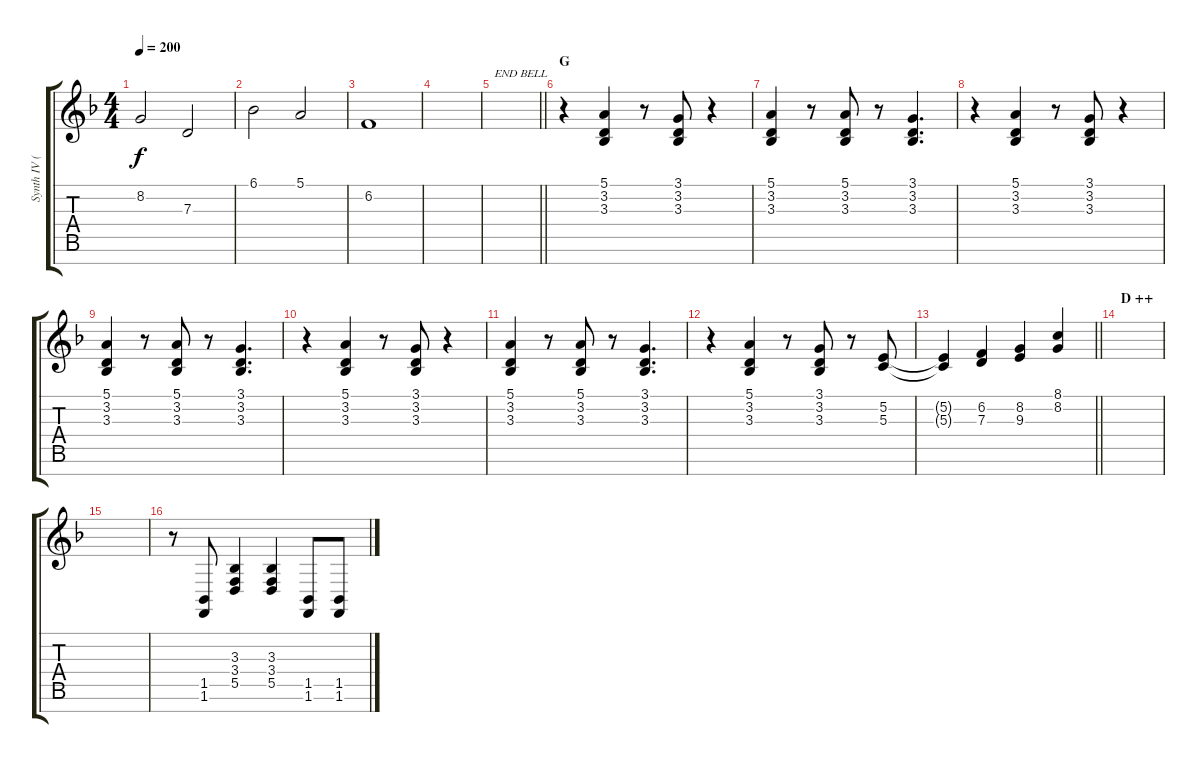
\track ("Synth IV (Kotobuki Tsumugi)" "Synth IV (") {instrument drawbarorgan}
\staff {score tabs}
\tuning (E4 B3 G3 D3 A2 E2 B1) {hide}
\ts (4 4)
\tempo 200
\clef g2
\ks f
8.2.2{dy f} 7.3.2 |
6.1.2 5.1.2 |
6.2.1{txt "                                          END BELL"} |
|
\barLineRight lightlight
|
\section ("" "G")
r.4{instrument drawbarorgan} (5.1 3.2 3.3).4 r.8 (3.1 3.2 3.3).8 r.4 |
(5.1 3.2 3.3).4 r.8 (5.1 3.2 3.3).8 r.8 (3.1 3.2 3.3).4{d} |
r.4 (5.1 3.2 3.3).4 r.8 (3.1 3.2 3.3).8 r.4 |
(5.1 3.2 3.3).4 r.8 (5.1 3.2 3.3).8 r.8 (3.1 3.2 3.3).4{d} |
r.4 (5.1 3.2 3.3).4 r.8 (3.1 3.2 3.3).8 r.4 |
(5.1 3.2 3.3).4 r.8 (5.1 3.2 3.3).8 r.8 (3.1 3.2 3.3).4{d} |
r.4 (5.1 3.2 3.3).4 r.8 (3.1 3.2 3.3).8 r.8 (5.2 5.3).8 |
\barLineRight lightlight
(5.2{t} 5.3{t}).4 (6.2 7.3).4 (8.2 9.3).4 (8.1 8.2).4 |
\section ("" "D ++")
|
|
r.8 (1.5 1.6).8 (3.3 3.4 5.5).4 (3.3 3.4 5.5).4 (1.5 1.6).8 (1.5 1.6).8
